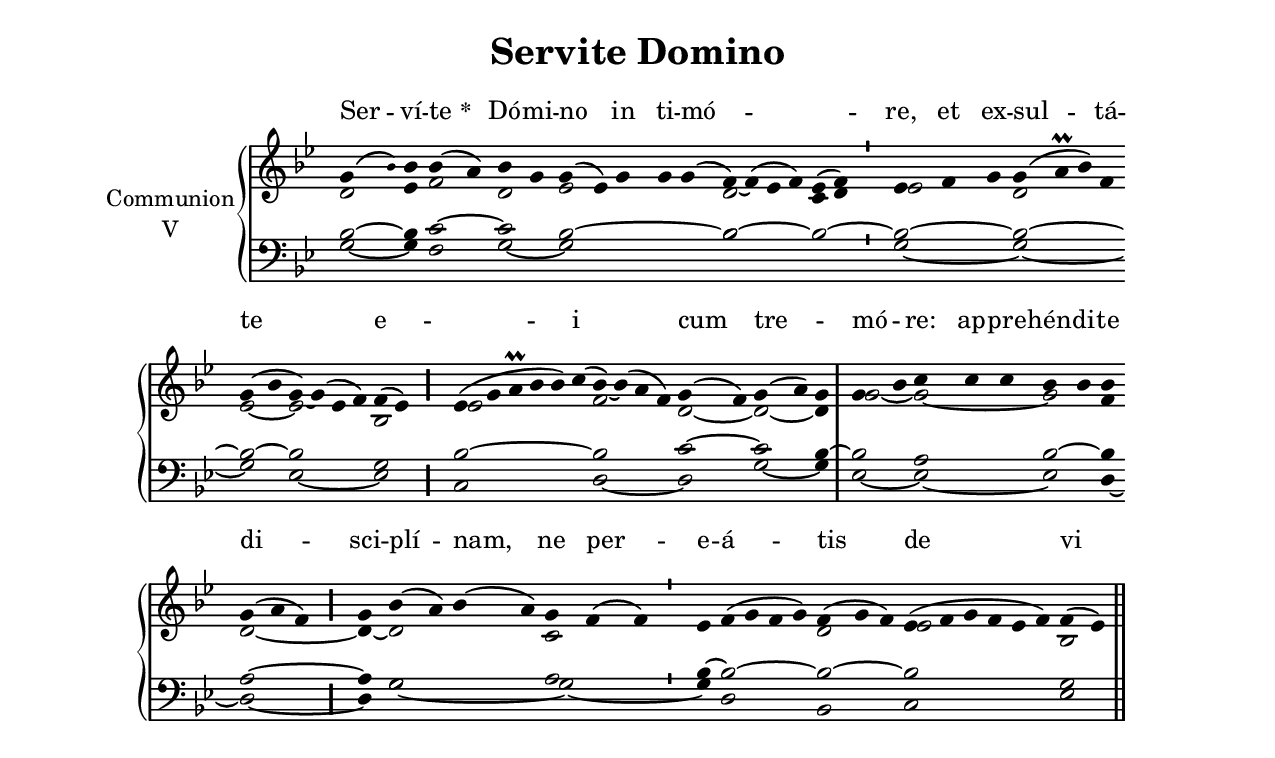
\version "2.18"
\include "gregorian.ly"
\include "noh2.ily"


%Page reference: page i.167
%(volume.page)

global = {
 \key ees \lydian
 \cadenzaOn 
}

\header {
  title = \markup \center-column {"Servite Domino" \vspace #1 }
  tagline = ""
  composer = ""
}

\paper {
 #(include-special-characters)
  oddHeaderMarkup = \markup \fill-line {
    \line {}
    \center-column {
      \on-the-fly #first-page     " "
      \on-the-fly #not-first-page "Servite Domino"
    }
    \line { \on-the-fly #print-page-number-check-first \fromproperty #'page:page-number-string }
  }
  evenHeaderMarkup = \markup \fill-line {
    \line { \on-the-fly #print-page-number-check-first \fromproperty #'page:page-number-string }
    \center-column { "Servite Domino" }
    \line {}
  }
}

chantText = \lyricmode {
Ser -- ví -- te 
\set stanza = " * " Dó -- mi -- no in ti -- mó -- _ re, et ex -- sul -- tá -- te e -- _ i 
cum tre -- _ mó -- _ re: 
ap -- pre -- hén -- di -- te di -- sci -- plí -- nam, 
ne per -- e -- á -- tis de vi -- a ju -- sta. }

chantMusic = {
\tieDown   g'4 ( \once \tweak #'font-size #-4 bes' ) bes'4 bes'4 ( a'4)  bes'4 g'4 g'4 ( ees'4) g'4 g'4 g'4 ( f'4) ~ f'4 ( ees'4 f'4) ees'4 ( f'4) \divisioMinima
 ees'4 f'4 g'4 g'4 ( a'\prall bes'4) f'4 \forceBreak
 g'4 ( bes'4 g'4) ~ g'4 ( ees'4 f'4) f'4 ( ees'4) \divisioMaior
 ees'4 ( g'4 a'\prall bes'4 bes'4) c''4 ( bes'4) ~ bes'4 ( a'4 f'4) g'4 ( f'4) g'4 ( a'4) g'4 \divisioMaxima
 g'4 bes'4 c''4 c''4 c''4 bes'4 bes'4 bes'4 \forceBreak
 g'4 ( a'4 f'4) \divisioMaior
 g'4 bes'4 ( a'4) bes'4 ( a'4) g'4 f'4 ( f'4) \divisioMinima
 ees'4 f'4 ( g'4 f'4 g'4) f'4 ( g'4 f'4) ees'4 ( f'4 g'4 f'4 ees'4 f'4) f'4 ( ees'4) \finalis

}

altoMusic = {
d'2 ees'4 f'2 d'2 ees'2*5/2 d'2*4/2 c'4 d'4 \divisioMinima
ees'2*3/2 d'2*4/2 ees'2 ~ ees'2*4/2 bes2 \divisioMaior
ees'2*6/2 f'2*4/2 d'2 ~ d'2 ~ d'4 \divisioMaxima
g'2 ~ g'2*3/2 ~ g'2 f'4 d'2*3/2 ~ \divisioMaior
d'4 ~ d'2*4/2 c'2*3/2 \divisioMinima
r2*5/2 d'2*3/2 ees'2*6/2 bes2 \finalis
}

tenorMusic = {
bes2 ~ bes4 c'2 ~ c'2 bes2*5/2 ~ bes2*4/2 ~ bes2 ~ \divisioMinima
bes2*3/2 ~ bes2*4/2 ~ bes2 ~ bes2*4/2 g2 \divisioMaior
bes2*6/2 ~ bes2*4/2 c'2 ~ c'2 bes4 ~ \divisioMaxima
bes2 a2*3/2 bes2 ~ bes4 a2*3/2 ~ \divisioMaior
a4 g2*4/2 a2*3/2 \divisioMinima
bes4 ~ bes2*4/2 ~ bes2*3/2 ~ bes2*6/2 g2 \finalis
}

bassMusic = {
g2 ~ g4 f2 g2 ~ g2*5/2 bes2*4/2 r2 \divisioMinima
g2*3/2 ~ g2*4/2 ~ g2 ees2*4/2 ~ ees2 \divisioMaior
c2*6/2 d2*4/2 ~ d2 g2 ~ g4 \divisioMaxima
ees2 ~ ees2*3/2 ~ ees2 d4 ~ d2*3/2 ~ \divisioMaior
d4 g2*4/2 ~ g2*3/2 ~ \divisioMinima
g4 d2*4/2 bes,2*3/2 c2*6/2 ees2 \finalis
}

voiceLines = {
\voiceLineStyle


}

\score{
  <<
    \new GrandStaff <<
      \set GrandStaff.autoBeaming = ##f
      \set GrandStaff.instrumentName = \markup \center-column {
        "Communion"
        "V"
      }
      \new Staff = up <<
        \new Voice = "chant" {
          \voiceOne \global \chantMusic
        }
        \new Voice {
          \voiceTwo \global \altoMusic
        }
      >>

      \new Staff = down <<
        \clef bass
        \new Voice {
          \voiceOne \global \tenorMusic
        }
        \new Voice {
          \voiceTwo \global \bassMusic
        }
	\new Voice {
        \voiceThree \global \voiceLines
        }
      >>
    >>
    \new Lyrics \lyricsto chant {
      \chantText
    }
  >>
  \layout{
  }
  \midi{
    \tempo 4 = 125
  }
}
